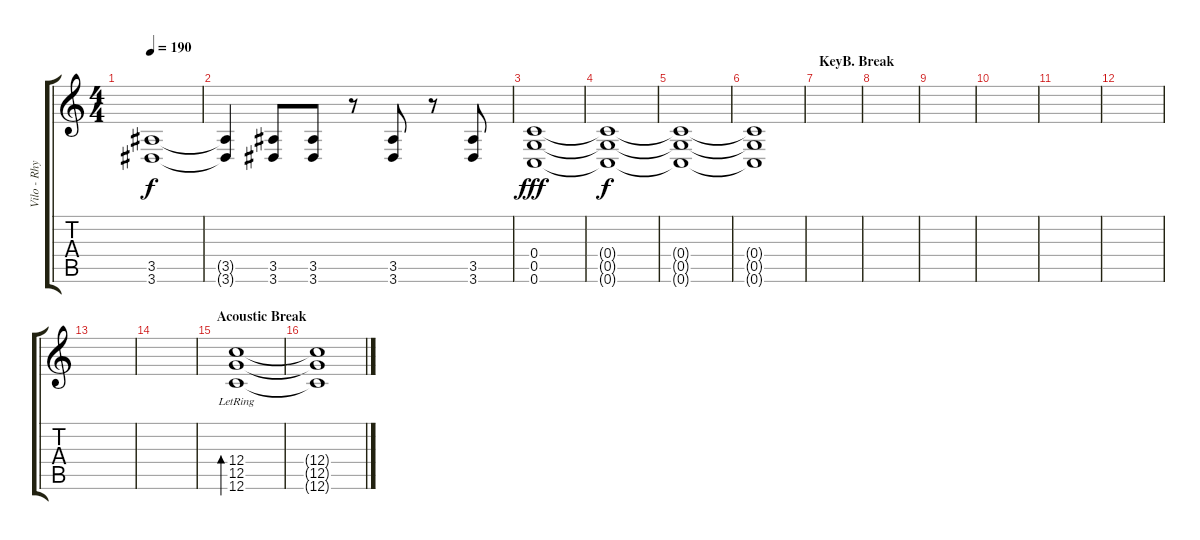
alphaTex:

\track ("Vilo - Rhythm" "Vilo - Rhy") {instrument distortionguitar}
\staff {score tabs}
\tuning (D4 A3 F3 C3 G2 C2) {hide}
\ts (4 4)
\tempo 190
\clef g2
\ks c
(3.5 3.6).1{dy f} |
(3.5{t} 3.6{t}).4 (3.5 3.6).8 (3.5 3.6).8 r.8 (3.5 3.6).8 r.8 (3.5 3.6).8 |
(0.4 0.5 0.6).1{dy fff} |
(0.4{t} 0.5{t} 0.6{t}).1{dy f} |
(0.4{t} 0.5{t} 0.6{t}).1{volume 0} |
(0.4{t} 0.5{t} 0.6{t}).1 |
\section ("" "KeyB. Break")
|
|
|
|
|
|
|
|
\section ("" "Acoustic Break")
(12.4{lr} 12.5{lr} 12.6{lr}).1{bd 60 volume 13 instrument acousticguitarsteel} |
(12.4{t} 12.5{t} 12.6{t}).1
